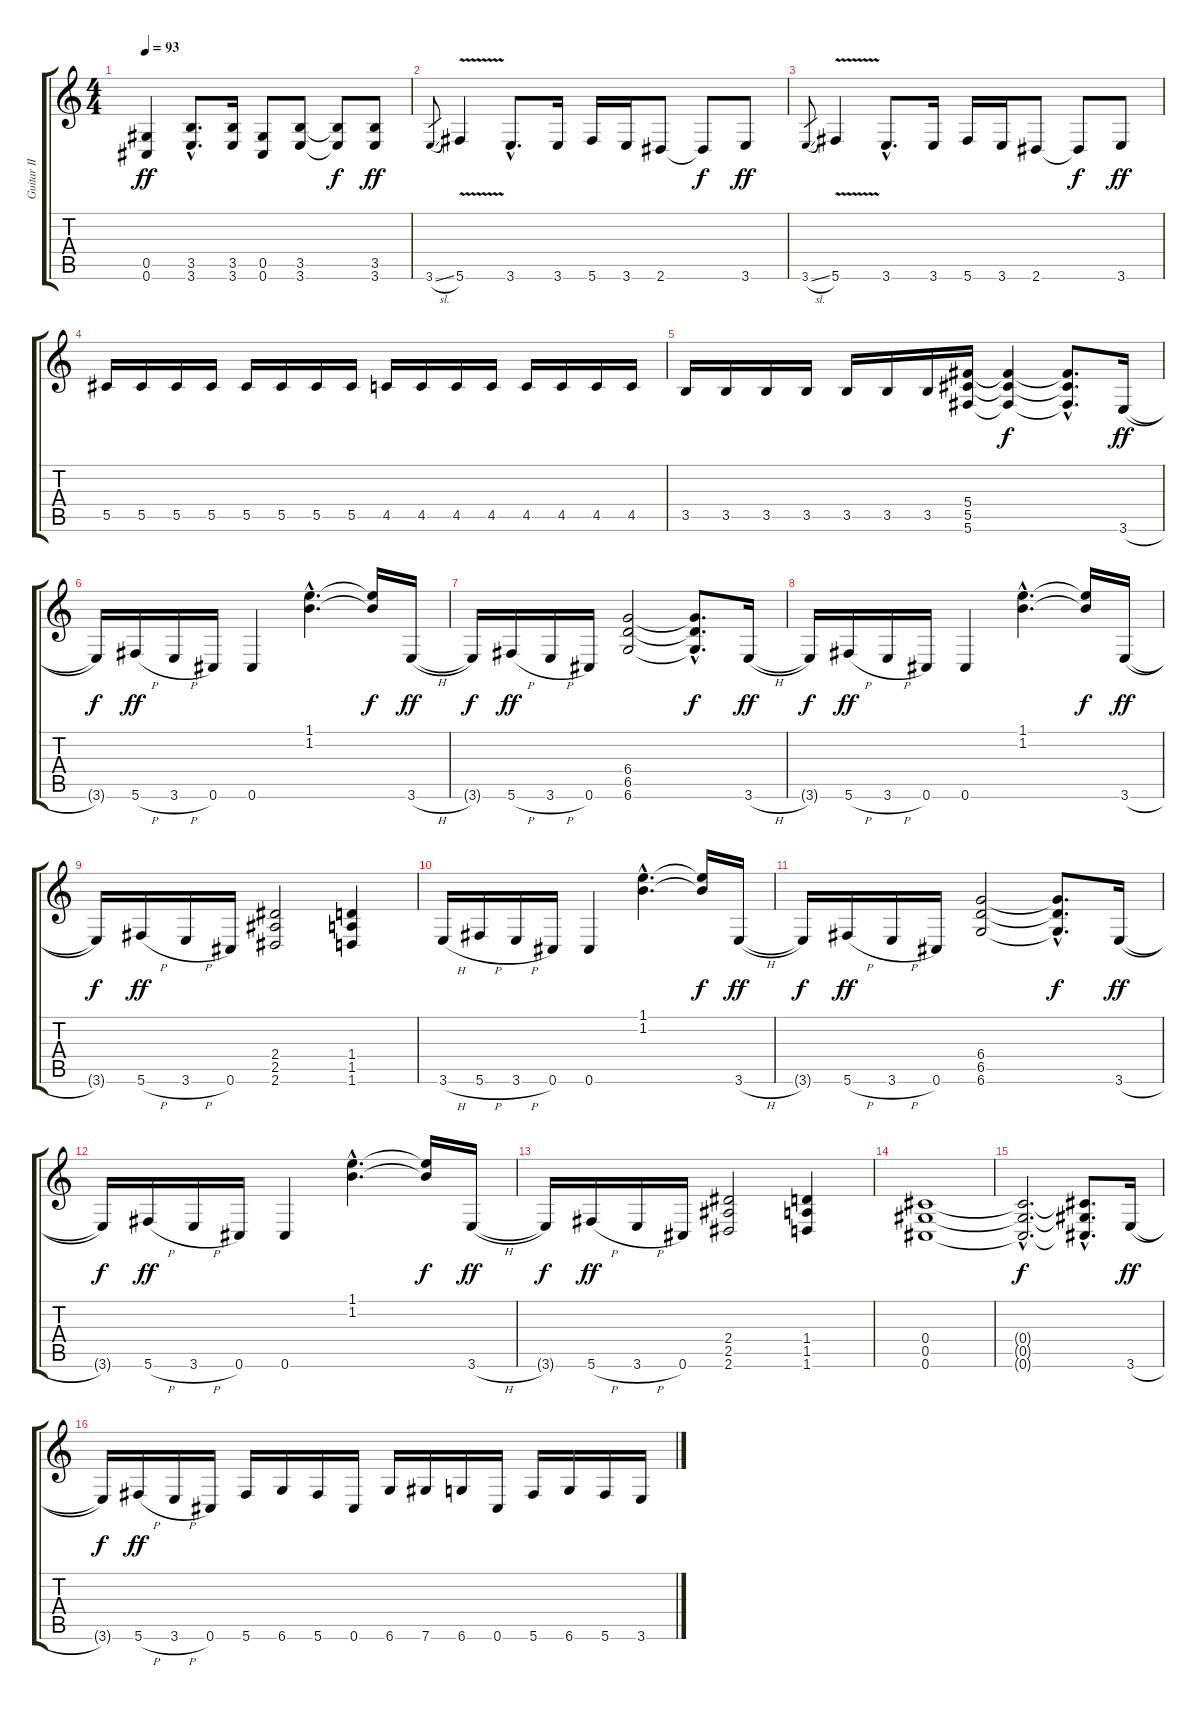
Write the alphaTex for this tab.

\track ("Guitar II" "Guitar II") {instrument overdrivenguitar}
\staff {score tabs}
\tuning (Eb4 Bb3 Gb3 Db3 Ab2 Db2) {hide}
\ts (4 4)
\tempo 93
\clef g2
\ks c
(0.5 0.6).4{dy ff} (3.5{hac} 3.6{hac}).8{d} (3.5 3.6).16 (0.5 0.6).8 (3.5 3.6).8 (3.5{t} 3.6{t}).8{dy f} (3.5 3.6).8{dy ff} |
3.6{sl}.8{gr} 5.6{v}.4 3.6{hac}.8{d} 3.6.16 5.6.16 3.6.16 2.6.8 2.6{t}.8{dy f} 3.6.8{dy ff} |
3.6{sl}.8{gr} 5.6{v}.4 3.6{hac}.8{d} 3.6.16 5.6.16 3.6.16 2.6.8 2.6{t}.8{dy f} 3.6.8{dy ff} |
5.5.16 5.5.16 5.5.16 5.5.16 5.5.16 5.5.16 5.5.16 5.5.16 4.5.16 4.5.16 4.5.16 4.5.16 4.5.16 4.5.16 4.5.16 4.5.16 |
3.5.16 3.5.16 3.5.16 3.5.16 3.5.16 3.5.16 3.5.16 (5.4 5.5 5.6).16 (5.4{t} 5.5{t} 5.6{t}).4{dy f} (5.4{hac t} 5.5{hac t} 5.6{hac t}).8{d} 3.6{h}.16{dy ff} |
3.6{t}.16{dy f} 5.6{h}.16{dy ff} 3.6{h}.16 0.6.16 0.6.4 (1.1{hac} 1.2{hac}).4{d} (1.1{t} 1.2{t}).16{dy f} 3.6{h}.16{dy ff} |
3.6{t}.16{dy f} 5.6{h}.16{dy ff} 3.6{h}.16 0.6.16 (6.4 6.5 6.6).2 (6.4{hac t} 6.5{hac t} 6.6{hac t}).8{d dy f} 3.6{h}.16{dy ff} |
3.6{t}.16{dy f} 5.6{h}.16{dy ff} 3.6{h}.16 0.6.16 0.6.4 (1.1{hac} 1.2{hac}).4{d} (1.1{t} 1.2{t}).16{dy f} 3.6{h}.16{dy ff} |
3.6{t}.16{dy f} 5.6{h}.16{dy ff} 3.6{h}.16 0.6.16 (2.4 2.5 2.6).2 (1.4 1.5 1.6).4 |
3.6{h}.16 5.6{h}.16 3.6{h}.16 0.6.16 0.6.4 (1.1{hac} 1.2{hac}).4{d} (1.1{t} 1.2{t}).16{dy f} 3.6{h}.16{dy ff} |
3.6{t}.16{dy f} 5.6{h}.16{dy ff} 3.6{h}.16 0.6.16 (6.4 6.5 6.6).2 (6.4{hac t} 6.5{hac t} 6.6{hac t}).8{d dy f} 3.6{h}.16{dy ff} |
3.6{t}.16{dy f} 5.6{h}.16{dy ff} 3.6{h}.16 0.6.16 0.6.4 (1.1{hac} 1.2{hac}).4{d} (1.1{t} 1.2{t}).16{dy f} 3.6{h}.16{dy ff} |
3.6{t}.16{dy f} 5.6{h}.16{dy ff} 3.6{h}.16 0.6.16 (2.4 2.5 2.6).2 (1.4 1.5 1.6).4 |
(0.4 0.5 0.6).1 |
(0.4{hac t} 0.5{hac t} 0.6{hac t}).2{d dy f} (0.4{hac t} 0.5{hac t} 0.6{hac t}).8{d} 3.6{h}.16{dy ff} |
3.6{t}.16{dy f} 5.6{h}.16{dy ff} 3.6{h}.16 0.6.16 5.6.16 6.6.16 5.6.16 0.6.16 6.6.16 7.6.16 6.6.16 0.6.16 5.6.16 6.6.16 5.6.16 3.6{h}.16
